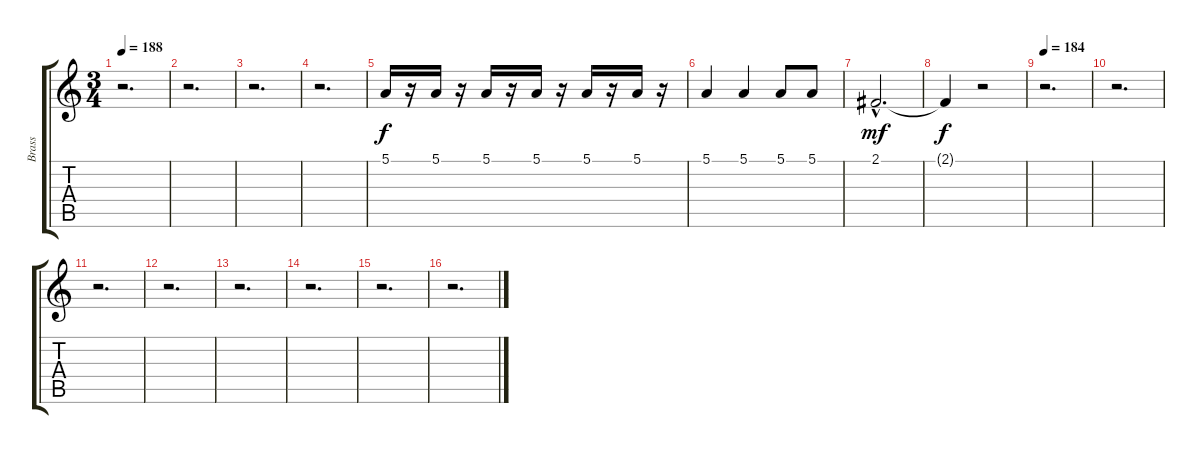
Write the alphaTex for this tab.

\track ("Brass" "Brass") {instrument brasssection}
\staff {score tabs}
\tuning (E4 B3 G3 D3 A2 E2) {hide}
\ts (3 4)
\tempo 188
\clef g2
\ks c
r.2{d dy f} |
r.2{d} |
r.2{d} |
r.2{d} |
5.1.16 r.16 5.1.16 r.16 5.1.16 r.16 5.1.16 r.16 5.1.16 r.16 5.1.16 r.16 |
5.1.4 5.1.4 5.1.8 5.1.8 |
2.1{hac}.2{d dy mf} |
2.1{t}.4{dy f} r.2 |
\tempo 184
r.2{d} |
r.2{d} |
r.2{d} |
r.2{d} |
r.2{d} |
r.2{d} |
r.2{d} |
r.2{d}
